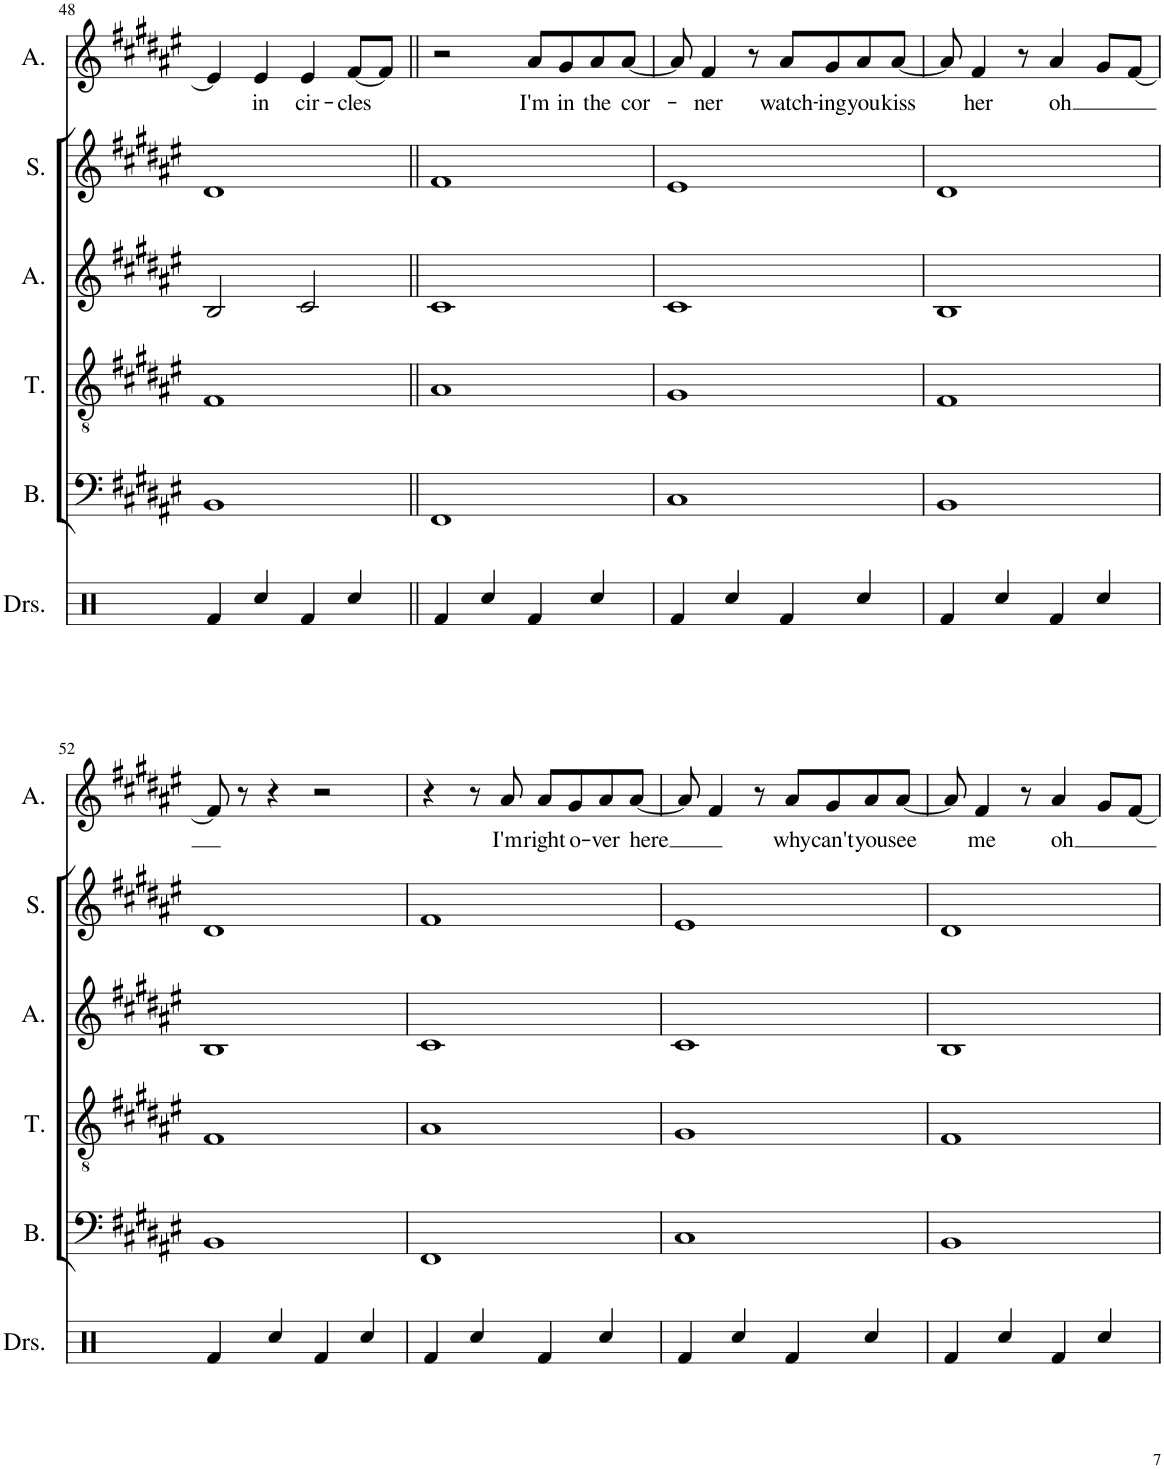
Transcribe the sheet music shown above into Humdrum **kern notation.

**kern	**kern	**kern	**kern	**kern	**kern	**text
*part6	*part5	*part4	*part3	*part2	*part1	*part1
*staff6	*staff5	*staff4	*staff3	*staff2	*staff1	*staff1
*I"Drumset	*I"Bass	*I"Tenor	*I"Alto	*I"Soprano	*I"Alto	*
*I'Drs.	*I'B.	*I'T.	*I'A.	*I'S.	*I'A.	*
!!LO:PB:g=z
*clefX	*clefF4	*clefGv2	*clefG2	*clefG2	*clefG2	*
*k[]	*k[f#c#g#d#a#e#]	*k[f#c#g#d#a#e#]	*k[f#c#g#d#a#e#]	*k[f#c#g#d#a#e#]	*k[f#c#g#d#a#e#]	*
*M4/4	*M4/4	*M4/4	*M4/4	*M4/4	*M4/4	*
=48	=48	=48	=48	=48	=48	=48
4Rf/	1BB	1F#	2B/	1d#	4e#/]	.
!	!	!	!	!	!	!LO:LY:b
4Rcc/	.	.	.	.	4e#/	in
!	!	!	!	!	!	!LO:LY:b
4Rf/	.	.	2c#/	.	4e#/	cir-
!	!	!	!	!	!	!LO:LY:b
4Rcc/	.	.	.	.	[8f#/L	-cles
.	.	.	.	.	8f#/J]	.
=49||	=49||	=49||	=49||	=49||	=49||	=49||
4Rf/	1FF#	1A#	1c#	1f#	2r	.
4Rcc/	.	.	.	.	.	.
!	!	!	!	!	!	!LO:LY:b
4Rf/	.	.	.	.	8a#/L	I'm
!	!	!	!	!	!	!LO:LY:b
.	.	.	.	.	8g#/	in
!	!	!	!	!	!	!LO:LY:b
4Rcc/	.	.	.	.	8a#/	the
!	!	!	!	!	!	!LO:LY:b
.	.	.	.	.	[8a#/J	cor-
=50	=50	=50	=50	=50	=50	=50
4Rf/	1C#	1G#	1c#	1e#	8a#/]	.
!	!	!	!	!	!	!LO:LY:b
.	.	.	.	.	4f#/	-ner
4Rcc/	.	.	.	.	.	.
.	.	.	.	.	8r	.
!	!	!	!	!	!	!LO:LY:b
4Rf/	.	.	.	.	8a#/L	watch-
!	!	!	!	!	!	!LO:LY:b
.	.	.	.	.	8g#/	-ing
!	!	!	!	!	!	!LO:LY:b
4Rcc/	.	.	.	.	8a#/	you
!	!	!	!	!	!	!LO:LY:b
.	.	.	.	.	[8a#/J	kiss
=51	=51	=51	=51	=51	=51	=51
4Rf/	1BB	1F#	1B	1d#	8a#/]	.
!	!	!	!	!	!	!LO:LY:b
.	.	.	.	.	4f#/	her
4Rcc/	.	.	.	.	.	.
.	.	.	.	.	8r	.
!	!	!	!	!	!	!LO:LY:b
4Rf/	.	.	.	.	4a#/	oh
4Rcc/	.	.	.	.	8g#/L	.
.	.	.	.	.	[8f#/J	.
!!LO:LB:g=z
=52	=52	=52	=52	=52	=52	=52
4Rf/	1BB	1F#	1B	1d#	8f#/]	.
.	.	.	.	.	8r	.
4Rcc/	.	.	.	.	4r	.
4Rf/	.	.	.	.	2r	.
4Rcc/	.	.	.	.	.	.
=53	=53	=53	=53	=53	=53	=53
4Rf/	1FF#	1A#	1c#	1f#	4r	.
4Rcc/	.	.	.	.	8r	.
!	!	!	!	!	!	!LO:LY:b
.	.	.	.	.	8a#/	I'm
!	!	!	!	!	!	!LO:LY:b
4Rf/	.	.	.	.	8a#/L	right
!	!	!	!	!	!	!LO:LY:b
.	.	.	.	.	8g#/	o-
!	!	!	!	!	!	!LO:LY:b
4Rcc/	.	.	.	.	8a#/	-ver
!	!	!	!	!	!	!LO:LY:b
.	.	.	.	.	[8a#/J	here
=54	=54	=54	=54	=54	=54	=54
4Rf/	1C#	1G#	1c#	1e#	8a#/]	.
.	.	.	.	.	4f#/	.
4Rcc/	.	.	.	.	.	.
.	.	.	.	.	8r	.
!	!	!	!	!	!	!LO:LY:b
4Rf/	.	.	.	.	8a#/L	why
!	!	!	!	!	!	!LO:LY:b
.	.	.	.	.	8g#/	can't
!	!	!	!	!	!	!LO:LY:b
4Rcc/	.	.	.	.	8a#/	you
!	!	!	!	!	!	!LO:LY:b
.	.	.	.	.	[8a#/J	see
=55	=55	=55	=55	=55	=55	=55
4Rf/	1BB	1F#	1B	1d#	8a#/]	.
!	!	!	!	!	!	!LO:LY:b
.	.	.	.	.	4f#/	me
4Rcc/	.	.	.	.	.	.
.	.	.	.	.	8r	.
!	!	!	!	!	!	!LO:LY:b
4Rf/	.	.	.	.	4a#/	oh
4Rcc/	.	.	.	.	8g#/L	.
.	.	.	.	.	[8f#/J	.
=	=	=	=	=	=	=
*-	*-	*-	*-	*-	*-	*-
